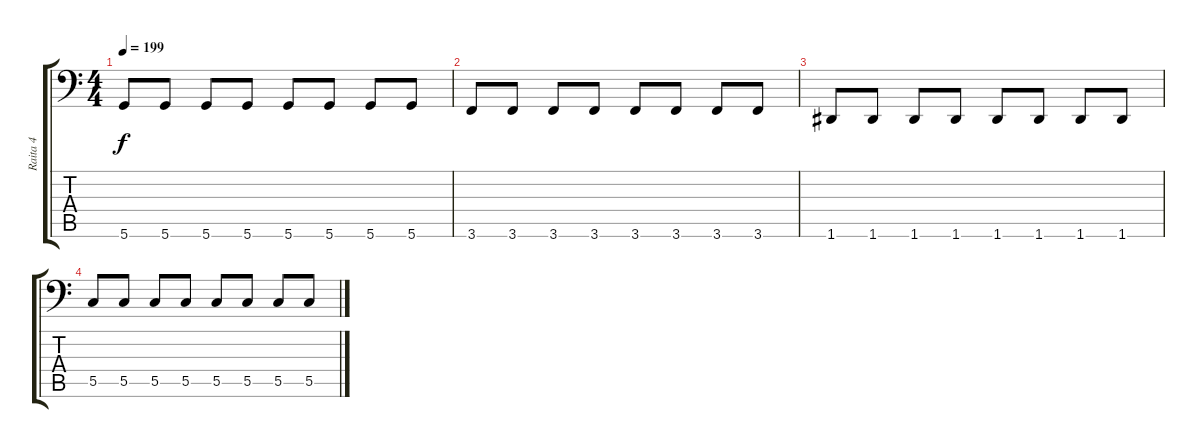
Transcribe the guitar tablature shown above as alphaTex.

\track ("Raita 4" "Raita 4") {instrument electricbassfinger}
\staff {score tabs}
\tuning (D3 A2 F2 C2 G1 D1) {hide}
\ts (4 4)
\tempo 199
\clef f4
\ks c
5.6.8{dy f} 5.6.8 5.6.8 5.6.8 5.6.8 5.6.8 5.6.8 5.6.8 |
3.6.8 3.6.8 3.6.8 3.6.8 3.6.8 3.6.8 3.6.8 3.6.8 |
1.6.8 1.6.8 1.6.8 1.6.8 1.6.8 1.6.8 1.6.8 1.6.8 |
5.5.8 5.5.8 5.5.8 5.5.8 5.5.8 5.5.8 5.5.8 5.5.8
